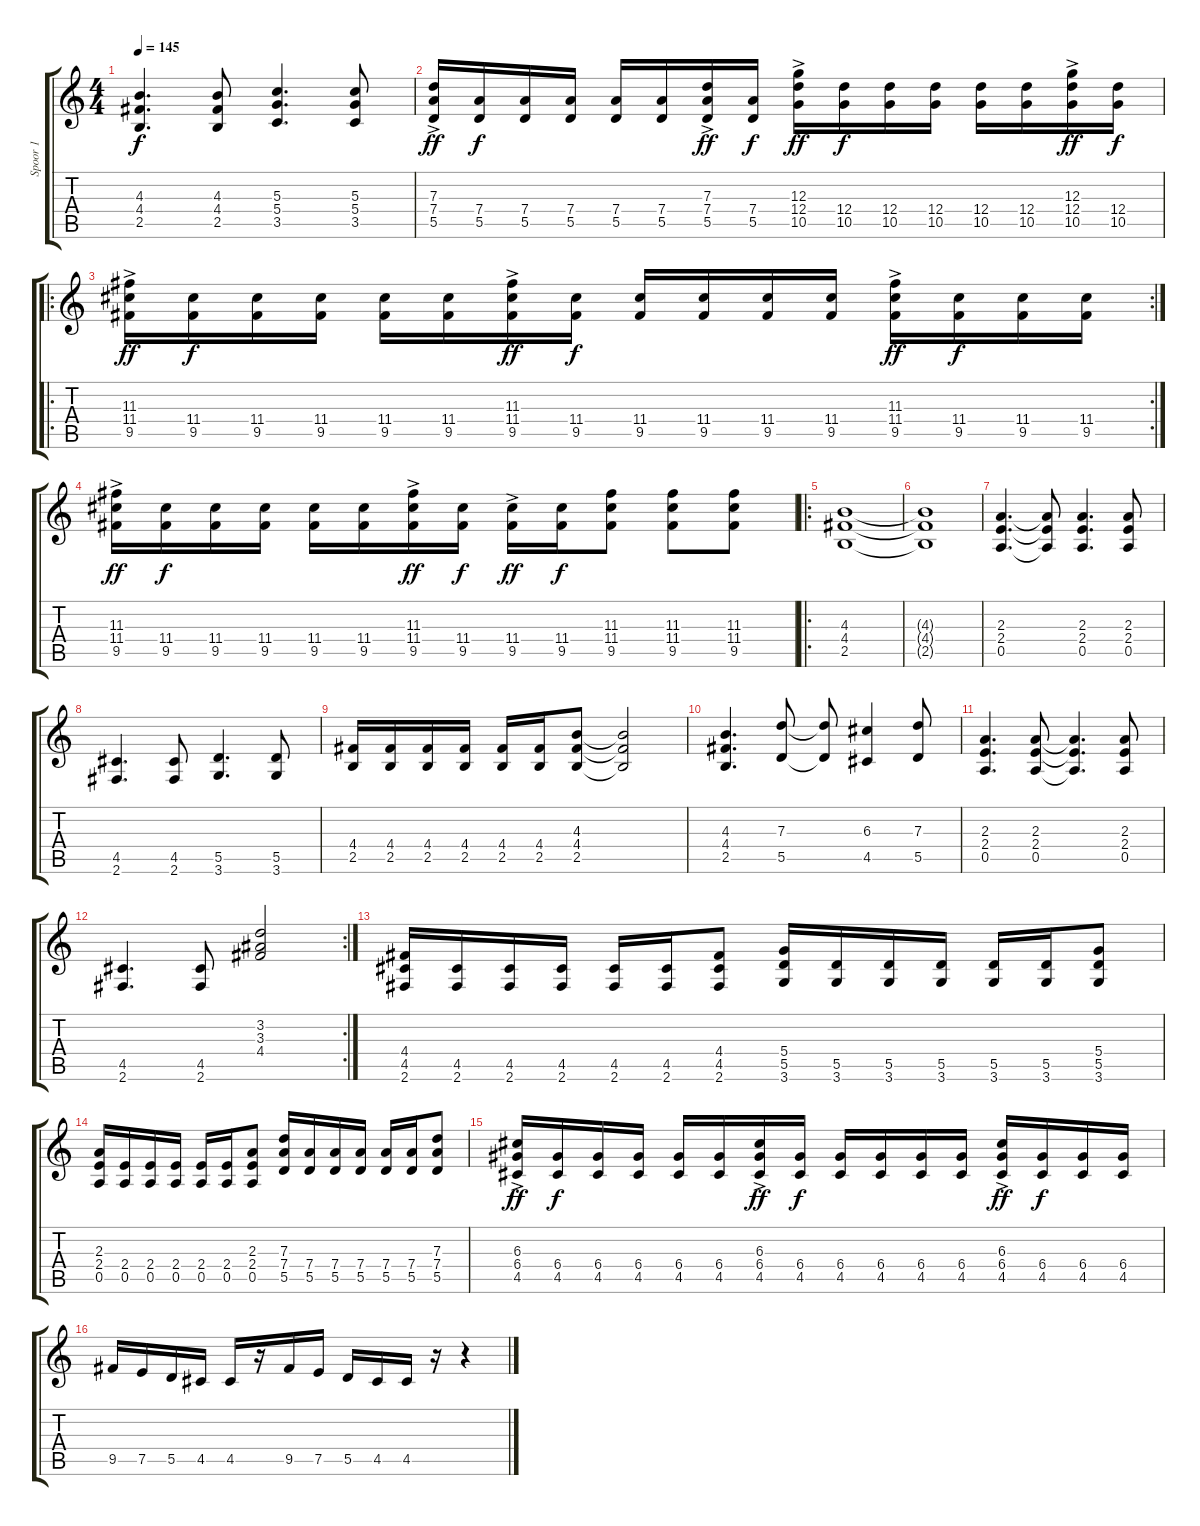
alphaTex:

\track ("Spoor 1" "Spoor 1") {instrument acousticguitarsteel}
\staff {score tabs}
\tuning (E4 B3 G3 D3 A2 E2) {hide}
\ts (4 4)
\tempo 145
\clef g2
\ks c
(4.3 4.4 2.5).4{d dy f} (4.3 4.4 2.5).8 (5.3 5.4 3.5).4{d} (5.3 5.4 3.5).8 |
(7.3{ac} 7.4 5.5).16{dy ff} (7.4 5.5).16{dy f} (7.4 5.5).16 (7.4 5.5).16 (7.4 5.5).16 (7.4 5.5).16 (7.3{ac} 7.4 5.5).16{dy ff} (7.4 5.5).16{dy f} (12.3 12.4{ac} 10.5).16{dy ff} (12.4 10.5).16{dy f} (12.4 10.5).16 (12.4 10.5).16 (12.4 10.5).16 (12.4 10.5).16 (12.3 12.4{ac} 10.5).16{dy ff} (12.4 10.5).16{dy f} |
\ro
\rc 2
(11.3 11.4{ac} 9.5{ac}).16{dy ff} (11.4 9.5).16{dy f} (11.4 9.5).16 (11.4 9.5).16 (11.4 9.5).16 (11.4 9.5).16 (11.3{ac} 11.4{ac} 9.5{ac}).16{dy ff} (11.4 9.5).16{dy f} (11.4 9.5).16 (11.4 9.5).16 (11.4 9.5).16 (11.4 9.5).16 (11.3{ac} 11.4{ac} 9.5{ac}).16{dy ff} (11.4 9.5).16{dy f} (11.4 9.5).16 (11.4 9.5).16 |
(11.3{ac} 11.4{ac} 9.5{ac}).16{dy ff} (11.4 9.5).16{dy f} (11.4 9.5).16 (11.4 9.5).16 (11.4 9.5).16 (11.4 9.5).16 (11.3{ac} 11.4{ac} 9.5{ac}).16{dy ff} (11.4 9.5).16{dy f} (11.4{ac} 9.5).16{dy ff} (11.4 9.5).16{dy f} (11.3 11.4 9.5).8 (11.3 11.4 9.5).8 (11.3 11.4 9.5).8 |
\ro
(4.3 4.4 2.5).1 |
(4.3{t} 4.4{t} 2.5{t}).1 |
(2.3 2.4 0.5).4{d} (2.3{t} 2.4{t} 0.5{t}).8 (2.3 2.4 0.5).4{d} (2.3 2.4 0.5).8 |
(4.5 2.6).4{d} (4.5 2.6).8 (5.5 3.6).4{d} (5.5 3.6).8 |
(4.4 2.5).16 (4.4 2.5).16 (4.4 2.5).16 (4.4 2.5).16 (4.4 2.5).16 (4.4 2.5).16 (4.3 4.4 2.5).8 (4.3{t} 4.4{t} 2.5{t}).2 |
(4.3 4.4 2.5).4{d} (7.3 5.5).8 (7.3{t} 5.5{t}).8 (6.3 4.5).4 (7.3 5.5).8 |
(2.3 2.4 0.5).4{d} (2.3 2.4 0.5).8 (2.3{t} 2.4{t} 0.5{t}).4{d} (2.3 2.4 0.5).8 |
\rc 2
(4.5 2.6).4{d} (4.5 2.6).8 (3.2 3.3 4.4).2 |
(4.4 4.5 2.6).16 (4.5 2.6).16 (4.5 2.6).16 (4.5 2.6).16 (4.5 2.6).16 (4.5 2.6).16 (4.4 4.5 2.6).8 (5.4 5.5 3.6).16 (5.5 3.6).16 (5.5 3.6).16 (5.5 3.6).16 (5.5 3.6).16 (5.5 3.6).16 (5.4 5.5 3.6).8 |
(2.3 2.4 0.5).16 (2.4 0.5).16 (2.4 0.5).16 (2.4 0.5).16 (2.4 0.5).16 (2.4 0.5).16 (2.3 2.4 0.5).8 (7.3 7.4 5.5).16 (7.4 5.5).16 (7.4 5.5).16 (7.4 5.5).16 (7.4 5.5).16 (7.4 5.5).16 (7.3 7.4 5.5).8 |
(6.3{ac} 6.4{ac} 4.5{ac}).16{dy ff} (6.4 4.5).16{dy f} (6.4 4.5).16 (6.4 4.5).16 (6.4 4.5).16 (6.4 4.5).16 (6.3{ac} 6.4{ac} 4.5{ac}).16{dy ff} (6.4 4.5).16{dy f} (6.4 4.5).16 (6.4 4.5).16 (6.4 4.5).16 (6.4 4.5).16 (6.3{ac} 6.4{ac} 4.5{ac}).16{dy ff} (6.4 4.5).16{dy f} (6.4 4.5).16 (6.4 4.5).16 |
9.5.16 7.5.16 5.5.16 4.5.16 4.5.16 r.16 9.5.16 7.5.16 5.5.16 4.5.16 4.5.16 r.16 r.4
